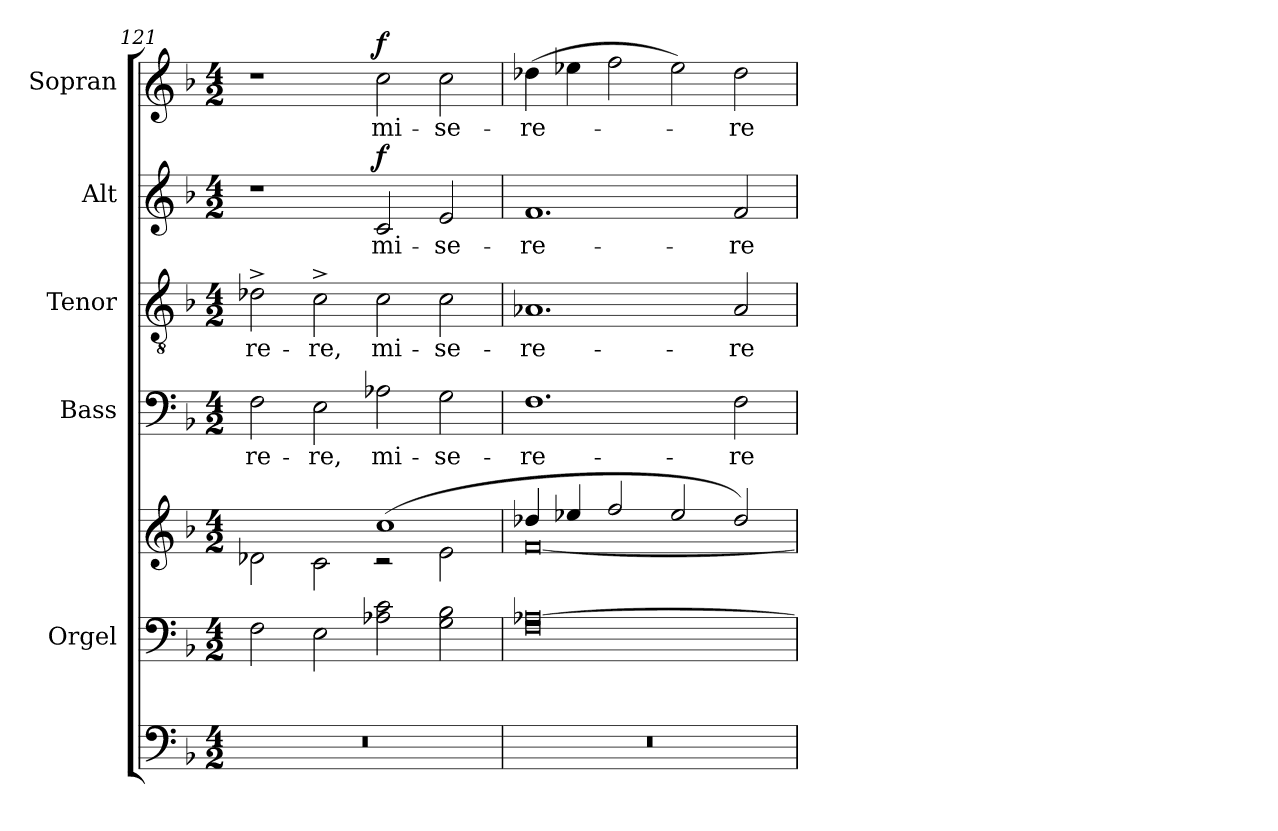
**kern	**kern	**kern	**kern	**text	**kern	**text	**kern	**text	**dynam	**kern	**text	**dynam
*part6	*part5	*part5	*part4	*part4	*part3	*part3	*part2	*part2	*part2	*part1	*part1	*part1
*staff7	*staff6	*staff5	*staff4	*staff4	*staff3	*staff3	*staff2	*staff2	*staff2	*staff1	*staff1	*staff1
*	*I"Orgel	*	*I"Bass	*	*I"Tenor	*	*I"Alt	*	*	*I"Sopran	*	*
*	*I'Org.	*	*I'B	*	*I'T	*	*I'A	*	*	*I'S	*	*
*clefF4	*clefF4	*clefG2	*clefF4	*	*clefGv2	*	*clefG2	*	*	*clefG2	*	*
*ITrd7c12	*	*	*	*	*	*	*	*	*	*	*	*
*k[b-]	*k[b-]	*k[b-]	*k[b-]	*	*k[b-]	*	*k[b-]	*	*	*k[b-]	*	*
*F:	*F:	*F:	*F:	*	*F:	*	*F:	*	*	*F:	*	*
*M4/2	*M4/2	*M4/2	*M4/2	*	*M4/2	*	*M4/2	*	*	*M4/2	*	*
=121	=121	=121	=121	=121	=121	=121	=121	=121	=121	=121	=121	=121
*	*	*^	*	*	*	*	*	*	*	*	*	*
!	!	!	!	!	!LO:LY:b	!	!LO:LY:b	!	!	!	!	!	!
0r	2F\	1ryy	2d-X\	2F\	-re-	2d-X^>\	-re-	1r	.	.	1r	.	.
!	!	!	!	!	!LO:LY:b	!	!LO:LY:b	!	!	!	!	!	!
.	2E\	.	2c\	2E\	-re,	2c^>\	-re,	.	.	.	.	.	.
!	!	!	!	!	!LO:LY:b	!	!LO:LY:b	!	!LO:LY:b	!LO:DY:a	!	!LO:LY:b	!LO:DY:a
.	2A-X\ 2c\	(>1cc	2rc	2A-X\	mi-	2c\	mi-	2c/	mi-	f	2cc\	mi-	f
!	!	!	!	!	!LO:LY:b	!	!LO:LY:b	!	!LO:LY:b	!	!	!LO:LY:b	!
.	2G\ 2B-\	.	2e\	2G\	-se-	2c\	-se-	2e/	-se-	.	2cc\	-se-	.
=122	=122	=122	=122	=122	=122	=122	=122	=122	=122	=122	=122	=122	=122
!	!	!	!	!	!LO:LY:b	!	!LO:LY:b	!	!LO:LY:b	!	!	!LO:LY:b	!
0r	0F [0A-X	4dd-X/	[<0f	1.F	-re-	1.A-X	-re-	1.f	-re-	.	(>4dd-X\	-re-	.
.	.	4ee-X/	.	.	.	.	.	.	.	.	4ee-X\	.	.
.	.	2ff/	.	.	.	.	.	.	.	.	2ff\	.	.
.	.	2ee-/	.	.	.	.	.	.	.	.	2ee-\)	.	.
!	!	!	!	!	!LO:LY:b	!	!LO:LY:b	!	!LO:LY:b	!	!	!LO:LY:b	!
.	.	2dd-/)	.	2F\	-re	2A-/	-re	2f/	-re	.	2dd-\	-re	.
*	*	*v	*v	*	*	*	*	*	*	*	*	*	*
=	=	=	=	=	=	=	=	=	=	=	=	=
*-	*-	*-	*-	*-	*-	*-	*-	*-	*-	*-	*-	*-
